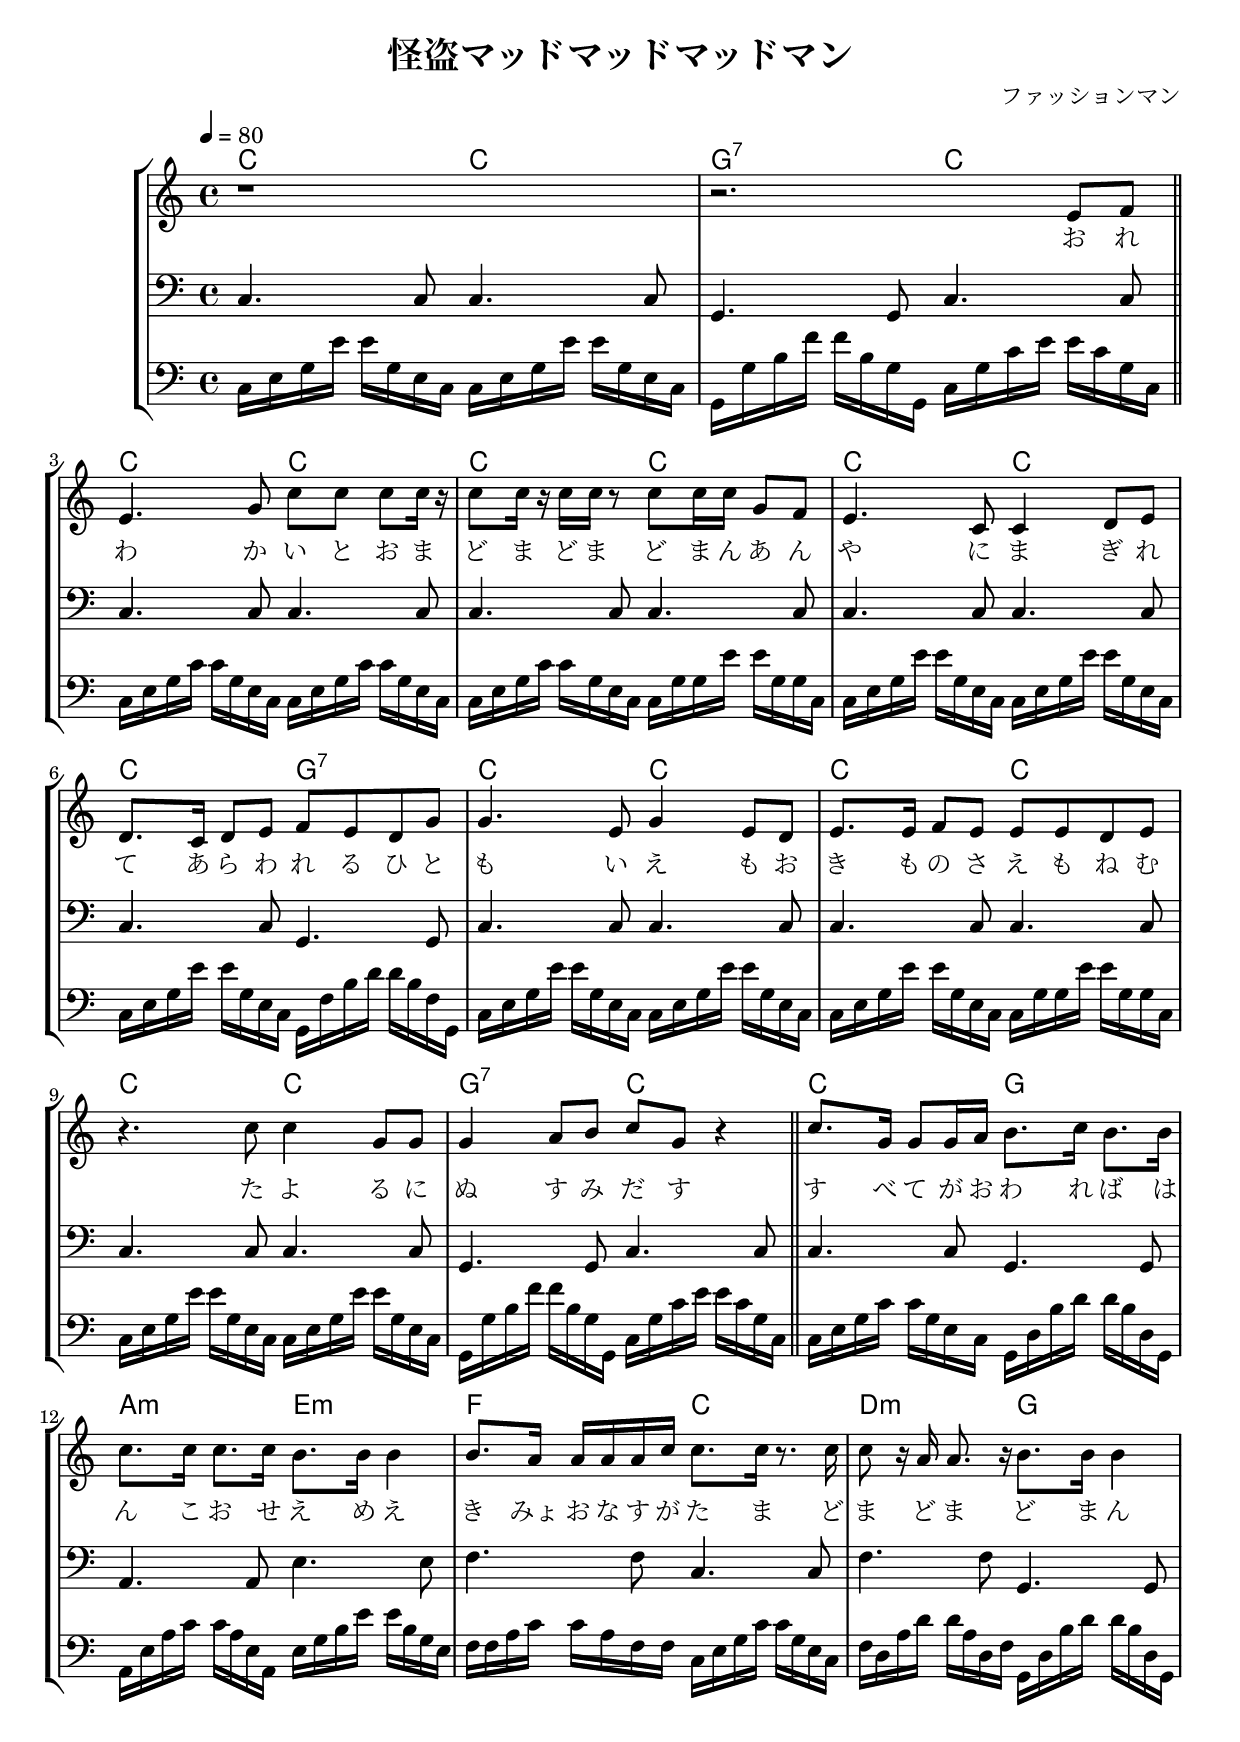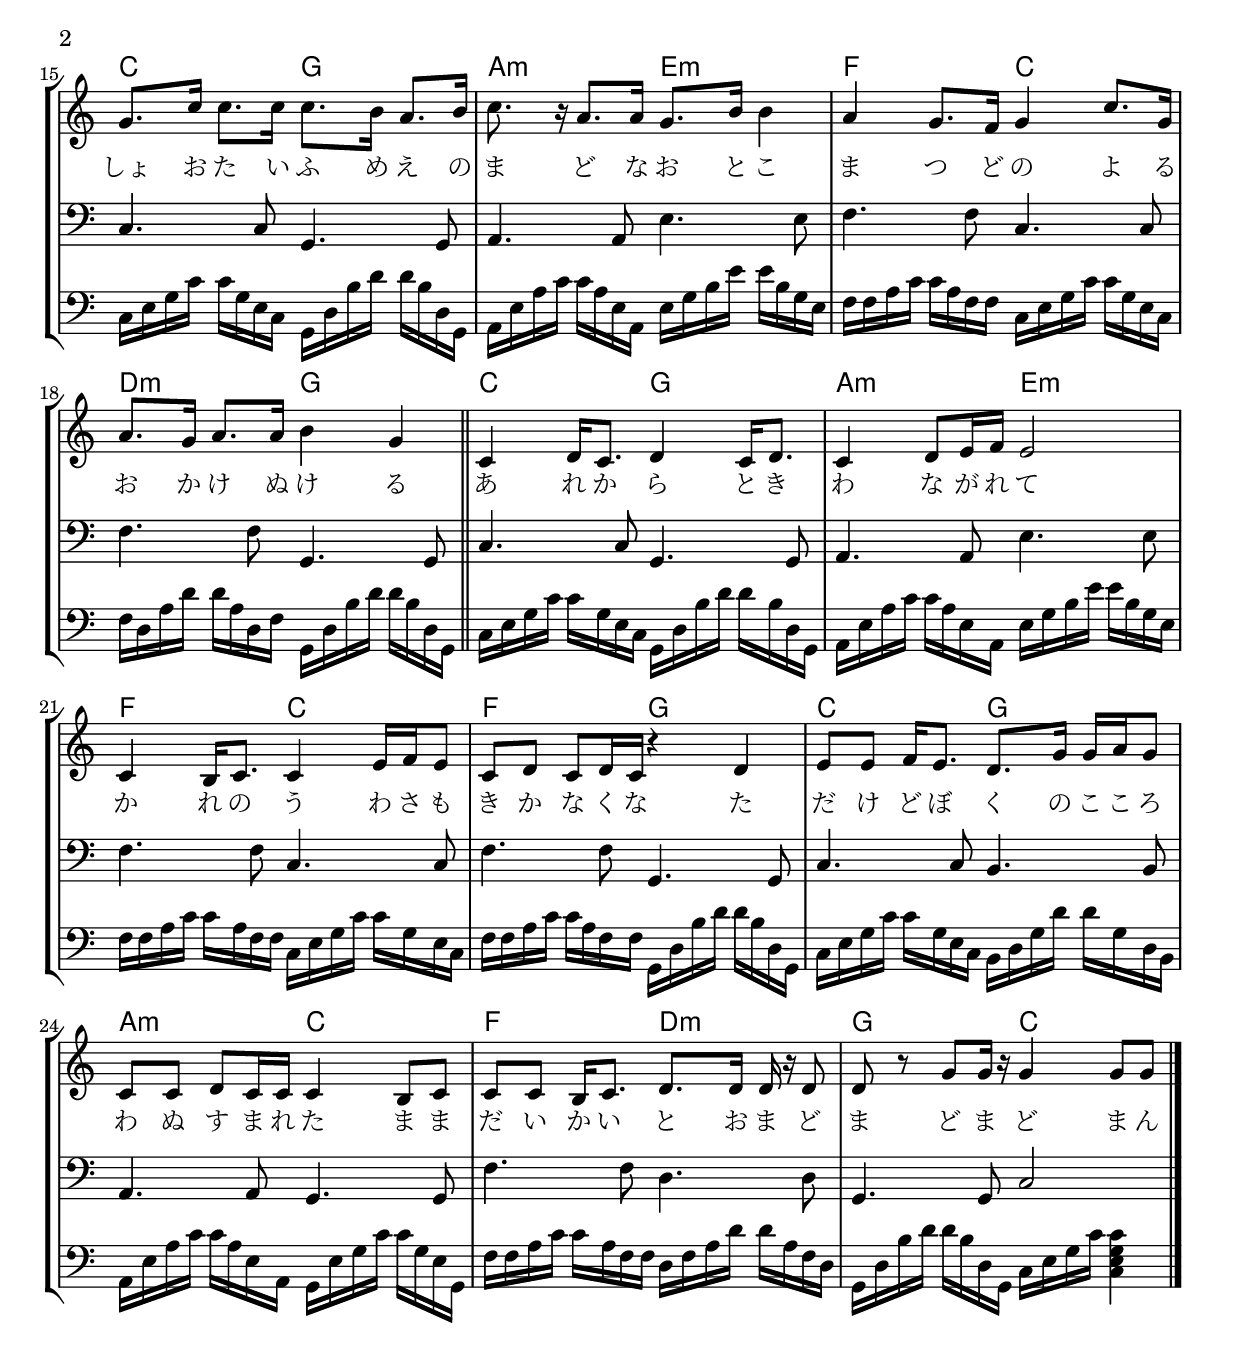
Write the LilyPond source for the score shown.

\version "2.12.1"

\header {
	title = \markup {怪盗マッドマッドマッドマン}
	composer = \markup \center-column {ファッションマン}
}

harmony = \chordmode {
	c2 c g:7 c 

	c c c c c c c g:7 c c c c c c g:7 c 

	c g a:m e:m f c d:m g c g a:m e:m f c d:m g 

	c g a:m e:m f c f g c g a:m c f d:m g c 
}

melody = {
	\key c \major
	\tempo 4 = 80
	r1 | r2. 
	\set Staff.midiInstrument = #"mmi0.38"
	e'8  f'8 
	e'4.  g'8  c''8  c''8  c''8  c''16  r16 
	c''8  c''16  r16  c''16  c''16  r8  c''8  c''16  c''16  g'8  f'8 
	e'4.  c'8  c'4  d'8  e'8 
	d'8.  c'16  d'8  e'8  f'8  e'8  d'8  g'8 
	g'4.  e'8  g'4  e'8  d'8 
	e'8.  e'16  f'8  e'8  e'8  e'8  d'8  e'8 
	r4.  c''8  c''4  g'8  g'8 
	g'4  a'8  b'8  c''8  g'8  	r4 	\set Staff.midiInstrument = #"mmi0.38"
	 c''8.  g'16  g'8  g'16  a'16  b'8.  c''16  b'8.  b'16 
	c''8.  c''16  c''8.  c''16  b'8.  b'16  b'4 
	b'8.  a'16  a'16  a'16  a'16  c''16  c''8.  c''16  r8.  c''16 
	c''8  r16  a'16  a'8.  r16  b'8.  b'16  b'4 
	g'8.  c''16  c''8.  c''16  c''8.  b'16  a'8.  b'16 
	c''8.  r16  a'8.  a'16  g'8.  b'16  b'4 
	a'4  g'8.  f'16  g'4  c''8.  g'16 
	a'8.  g'16  a'8.  a'16  b'4  g'4
	\set Staff.midiInstrument = #"mmi0.38"
	 c'4  d'16  c'8.  d'4  c'16  d'8. 
	c'4  d'8  e'16  f'16  e'2 
	c'4  b16  c'8.  c'4  e'16  f'16  e'8 
	c'8  d'8  c'8  d'16  c'16  r4  d'4 
	e'8  e'8  f'16  e'8.  d'8.  g'16  g'16  a'16  g'8 
	c'8  c'8  d'8  c'16  c'16  c'4  b8  c'8 
	c'8  c'8  b16  c'8.  d'8.  d'16  d'16  r16  d'8 
	d'8  r8  g'8  g'16  r16  g'4  g'8  g'8
	\bar "|."
}

words = \lyricmode {
	
	お  れ  わ  か  い  と  お  ま  ど  ま  ど  ま  ど  ま  ん  あ  ん  や  に  ま  ぎ  れ  て  あ  ら  わ  れ  る  ひ  と  も  い  え  も  お  き  も  の  さ  え  も  ね  む  た  よ  る  に  ぬ  す  み  だ  す  
	す  べ  て  が  お  わ  れ  ば  は  ん  こ  お  せ  え  め  え  き  みょ  お  な  す  が  た  ま  ど  ま  ど  ま  ど  ま  ん  しょ  お  た  い  ふ  め  え  の  ま  ど  な  お  と  こ  ま  つ  ど  の  よ  る  お  か  け  ぬ  け  る  
	あ  れ  か  ら  と  き  わ  な  が  れ  て  か  れ  の  う  わ  さ  も  き  か  な  く  な  た  だ  け  ど  ぼ  く  の  こ  こ  ろ  わ  ぬ  す  ま  れ  た  ま  ま  だ  い  か  い  と  お  ま  ど  ま  ど  ま  ど  ま  ん  
}

tempochange = {
	\tempo 4 = 80
	r1 | r1 \bar "||"
	\tempo 4 = 80
	r1 | r1 | r1 | r1 | r1 | r1 | r1 | r1 \bar "||"
	\tempo 4 = 80
	r1 | r1 | r1 | r1 | r1 | r1 | r1 | r1 \bar "||"
	\tempo 4 = 80
	r1 | r1 | r1 | r1 | r1 | r1 | r1 | r1 \bar "|."
}

mainacc = {
	\clef bass
	\set Staff.midiInstrument = #"Timpani"
	\key c \major
	\tempo 4 = 80
	c4.c8
	c4.c8
	g,4.g,8
	c4.c8
	\bar "||"

	\set Staff.midiInstrument = #"Timpani"
	c4.c8
	c4.c8
	c4.c8
	c4.c8
	c4.c8
	c4.c8
	c4.c8
	g,4.g,8
	c4.c8
	c4.c8
	c4.c8
	c4.c8
	c4.c8
	c4.c8
	g,4.g,8
	c4.c8
	\bar "||"

	\set Staff.midiInstrument = #"Timpani"
	c4.c8
	g,4.g,8
	a,4.a,8
	e4.e8
	f4.f8
	c4.c8
	f4.f8
	g,4.g,8
	c4.c8
	g,4.g,8
	a,4.a,8
	e4.e8
	f4.f8
	c4.c8
	f4.f8
	g,4.g,8
	\bar "||"

	\set Staff.midiInstrument = #"Timpani"
	c4.c8
	g,4.g,8
	a,4.a,8
	e4.e8
	f4.f8
	c4.c8
	f4.f8
	g,4.g,8
	c4.c8
	b,4.b,8
	a,4.a,8
	g,4.g,8
	f4.f8
	d4.d8
	g,4.g,8
	c2
	\bar "|."
}

subacc = {
	\clef bass
	\set Staff.midiInstrument = #"Pizzicato Strings"
	\key c \major
	\tempo 4 = 80
	c16 e g e' e' g e c
	c16 e g e' e' g e c
	g,16 g b f' f' b g g,
	c16 g c' e' e' c' g c
	\bar "||"

	\set Staff.midiInstrument = #"Pizzicato Strings"
	c16 e g c' c' g e c
	c16 e g c' c' g e c
	c16 e g c' c' g e c
	c16 g g e' e' g g c
	c16 e g e' e' g e c
	c16 e g e' e' g e c
	c16 e g e' e' g e c
	g,16 f b d' d' b f g,
	c16 e g e' e' g e c
	c16 e g e' e' g e c
	c16 e g e' e' g e c
	c16 g g e' e' g g c
	c16 e g e' e' g e c
	c16 e g e' e' g e c
	g,16 g b f' f' b g g,
	c16 g c' e' e' c' g c
	\bar "||"

	\set Staff.midiInstrument = #"Recorder"
	c16 e g c' c' g e c
	g,16 d b d' d' b d g,
	a,16 e a c' c' a e a,
	e16 g b e' e' b g e
	f16 f a c' c' a f f
	c16 e g c' c' g e c
	f16 d a d' d' a d f
	g,16 d b d' d' b d g,
	c16 e g c' c' g e c
	g,16 d b d' d' b d g,
	a,16 e a c' c' a e a,
	e16 g b e' e' b g e
	f16 f a c' c' a f f
	c16 e g c' c' g e c
	f16 d a d' d' a d f
	g,16 d b d' d' b d g,
	\bar "||"

	\set Staff.midiInstrument = #"Ocarina"
	c16 e g c' c' g e c
	g,16 d b d' d' b d g,
	a,16 e a c' c' a e a,
	e16 g b e' e' b g e
	f16 f a c' c' a f f
	c16 e g c' c' g e c
	f16 f a c' c' a f f
	g,16 d b d' d' b d g,
	c16 e g c' c' g e c
	b,16 d g d' d' g d b,
	a,16 e a c' c' a e a,
	g,16 e g c' c' g e g,
	f16 f a c' c' a f f
	d16 f a d' d' a f d
	g,16 d b d' d' b d g,
	c16 e g c' <c e g c'>4
	\bar "|."
}

percA = {
	\drummode {
	\times 16/12{ cymr8. cymr8 cymr16 cymr8. cymr8 cymr16 } |\times 16/12{ cymr8. cymr8 cymr4. r16 } \bar "||"
	\times 16/12{ cymr8. cymr8 cymr16 cymr8. cymr8 cymr16 } |\times 16/12{ r8. cymr8 cymr16 cymr8. cymr8 cymr16 } |\times 16/12{ cymr8. cymr8 cymr16 cymr8. cymr8 cymr16 } |\times 16/12{ r8. cymr8 cymr16 cymr8. cymr8 cymr16 } |\times 16/12{ cymr8. cymr8 cymr16 cymr8. cymr8 cymr16 } |\times 16/12{ r8. cymr8 cymr16 cymr8. cymr8 cymr16 } |\times 16/12{ cymr8. cymr8 cymr16 cymr8. cymr8 cymr16 } |\times 16/12{ cymr8. cymr8 cymr4. r16 } \bar "||"
	hh8 hh8 hh8 hh8 hh8 hh8 hh8 hh8  |hh8 hh8 hh8 hh8 hh4 hh8 hh8  |hh8 hh8 hh8 hh8 hh8 hh8 hh8 hh8  |hh8 hh8 hh8 hh2 r8  |hh8 hh8 hh8 hh8 hh8 hh8 hh8 hh8  |hh8 hh8 hh8 hh8 hh4 hh8 hh8  |hh8 hh8 hh8 hh8 hh8 hh8 hh8 hh8  |r8 hh2. r8  \bar "||"
	\times 16/12{ cymr8. cymr8 cymr16 cymr8. cymr8 cymr16 } |\times 16/12{ r8. cymr8 cymr16 cymr8. cymr8 cymr16 } |\times 16/12{ cymr8. cymr8 cymr16 cymr8. cymr8 cymr16 } |\times 16/12{ r8. cymr8 cymr16 cymr8. cymr8 cymr16 } |\times 16/12{ cymr8. cymr8 cymr16 cymr8. cymr8 cymr16 } |\times 16/12{ r8. cymr8 cymr16 cymr8. cymr8 cymr16 } |\times 16/12{ cymr8. cymr8 cymr16 cymr8. cymr8 cymr16 } |\times 16/12{ cymr8. cymr8 cymr4. r16 } \bar "|."
	}
}

percB = {
	\drummode {
	\times 16/12{ r2 r8 hhp8 } |\times 16/12{ r2. } \bar "||"
	\times 16/12{ r2 r8 hhp8 } |\times 16/12{ r2. } |\times 16/12{ r2 r8 hhp8 } |\times 16/12{ hhp2. } |\times 16/12{ r2 r8 hhp8 } |\times 16/12{ r2. } |\times 16/12{ r2 r8 hhp8 } |\times 16/12{ hhp2. } \bar "||"
	r4 sn8. sn8 sn8. sn8. sn16  |r4 sn8. sn8 sn8. sn4  |r4 sn8. sn8 sn8. sn8. sn16  |r8 sn8 sn4 sn8 sn16 sn8 sn8 sn16  |r4 sn8. sn8 sn8. sn8. sn16  |r4 sn8. sn8 sn8. sn4  |r4 sn8. sn8 sn8. sn8. sn16  |r4 sn2 sn4  \bar "||"
	\times 16/12{ r2 r8 hhp8 } |\times 16/12{ r2. } |\times 16/12{ r2 r8 hhp8 } |\times 16/12{ hhp2. } |\times 16/12{ r2 r8 hhp8 } |\times 16/12{ r2. } |\times 16/12{ r2 r8 hhp8 } |\times 16/12{ hhp2. } \bar "|."
	}
}

percC = {
	\drummode {
	\times 16/12{ bd4. bd4 r16 bd16 } |\times 16/12{ bd4 r16 bd16 bd4. } \bar "||"
	\times 16/12{ bd4. bd4 r16 bd16 } |\times 16/12{ bd4. bd4. } |\times 16/12{ bd4. bd4 r16 bd16 } |\times 16/12{ bd4. bd4 r16 bd16 } |\times 16/12{ bd4. bd4 r16 bd16 } |\times 16/12{ bd4. bd4. } |\times 16/12{ bd4. bd4 r16 bd16 } |\times 16/12{ bd4 r16 bd16 bd4. } \bar "||"
	bd8 bd4 bd2 bd8  |bd8 bd2 bd4.  |bd8 bd4 bd2 bd8  |bd4 r16 bd8. bd2  |bd8 bd4 bd2 bd8  |bd8 bd2 bd4.  |bd8 bd4 bd2 bd8  |bd8 bd4. bd4. bd8  \bar "||"
	\times 16/12{ bd4. bd4 r16 bd16 } |\times 16/12{ bd4. bd4. } |\times 16/12{ bd4. bd4 r16 bd16 } |\times 16/12{ bd4. bd4 r16 bd16 } |\times 16/12{ bd4. bd4 r16 bd16 } |\times 16/12{ bd4. bd4. } |\times 16/12{ bd4. bd4 r16 bd16 } |\times 16/12{ bd4 r16 bd16 bd4. } \bar "|."
	}
}

percD = {
	\drummode {
	\times 16/12{ r2. } |\times 16/12{ rb2. } \bar "||"
	\times 16/12{ r2. } |\times 16/12{ rb2. } |\times 16/12{ r2. } |\times 16/12{ rb2. } |\times 16/12{ r2. } |\times 16/12{ rb2. } |\times 16/12{ r2. } |\times 16/12{ rb2. } \bar "||"
	r1  |r2 r8 hho4.  |r1  |r4. r16 hho2 r16  |r1  |r2 r8 hho4.  |r1  |r4. r16 hho2 r16  \bar "||"
	\times 16/12{ r2. } |\times 16/12{ rb2. } |\times 16/12{ r2. } |\times 16/12{ rb2. } |\times 16/12{ r2. } |\times 16/12{ rb2. } |\times 16/12{ r2. } |\times 16/12{ rb2. } \bar "|."
	}
}

percE = {
	\drummode {
	r1 |\times 16/12{ r4. sn8 sn4 } \bar "||"
	r1 |r1 |r1 |r1 |r1 |r1 |r1 |\times 16/12{ r4. sn8 sn4 } \bar "||"
	r1 |r1 |r1 |r1 |r1 |r1 |r1 |cymc1  \bar "||"
	r1 |r1 |r1 |r1 |r1 |r1 |r1 |\times 16/12{ r4. sn8 sn4 } \bar "|."
	}
}

percF = {
	\drummode {
	r1 |\times 16/12{ r2 r16 tommh16 tommh8 } \bar "||"
	r1 |r1 |r1 |r1 |r1 |r1 |r1 |\times 16/12{ r2 r16 tommh16 tommh8 } \bar "||"
	r1 |r1 |r1 |r1 |r1 |r1 |r1 |r4 r16 tommh16 tommh4. tommh4  \bar "||"
	r1 |r1 |r1 |r1 |r1 |r1 |r1 |\times 16/12{ r2 r16 tommh16 tommh8 } \bar "|."
	}
}

percG = {
	\drummode {
	r1 |\times 16/12{ r2 r8. toml16 } \bar "||"
	r1 |r1 |r1 |r1 |r1 |r1 |r1 |\times 16/12{ r2 r8. toml16 } \bar "||"
	r1 |r1 |r1 |r1 |r1 |r1 |r1 |r4. r16 tomml4. tomml8.  \bar "||"
	r1 |r1 |r1 |r1 |r1 |r1 |r1 |\times 16/12{ r2 r8. toml16 } \bar "|."
	}
}

percH = {
	\drummode {
	r1 | r1 \bar "||"
	r1 | r1 | r1 | r1 | r1 | r1 | r1 | r1 \bar "||"
	r1 |r1 |r1 |r1 |r1 |r1 |r1 |r2 r16 toml8 toml4 r16  \bar "||"
	r1 | r1 | r1 | r1 | r1 | r1 | r1 | r1 \bar "|."
	}
}

percI = {
	\drummode {
	r1 | r1 \bar "||"
	r1 | r1 | r1 | r1 | r1 | r1 | r1 | r1 \bar "||"
	r1 |r1 |r1 |r1 |r1 |r1 |r1 |r2 r8 tomfh4 tomfh8  \bar "||"
	r1 | r1 | r1 | r1 | r1 | r1 | r1 | r1 \bar "|."
	}
}

\score {
	<<
		\new StaffGroup <<
			\new ChordNames {\harmony}
			\new Voice = "melody" {\melody}
			\new Lyrics \lyricsto "melody" \words
			\new Staff = "mainacc" {\mainacc}
			\new Staff = "subacc" {\subacc}
		>>
	>>
	\layout { }
}
